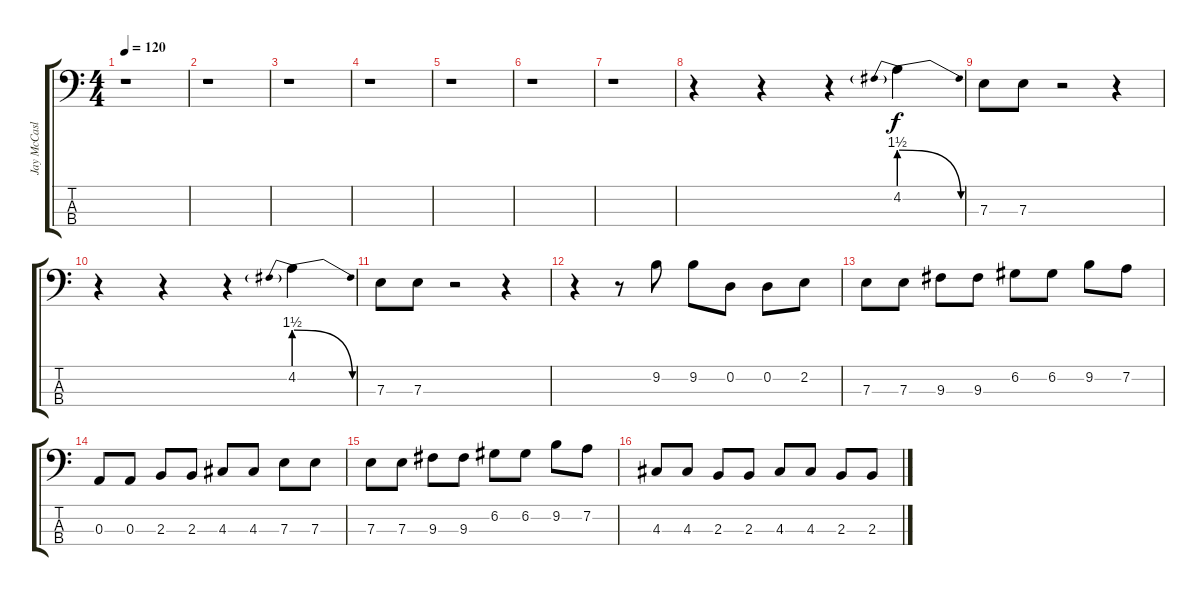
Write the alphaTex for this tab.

\track ("Jay McCaslin (CONE)" "Jay McCasl") {instrument slapbass2}
\staff {score tabs}
\tuning (G2 D2 A1 E1) {hide}
\ts (4 4)
\tempo 120
\clef f4
\ks c
r.1{dy f instrument slapbass2} |
r.1 |
r.1 |
r.1 |
r.1 |
r.1 |
r.1 |
r.4 r.4 r.4 4.2{be (prebendrelease 0 6 60 0)}.4 |
7.3.8 7.3.8 r.2 r.4 |
r.4 r.4 r.4 4.2{be (prebendrelease 0 6 60 0)}.4 |
7.3.8 7.3.8 r.2 r.4 |
r.4 r.8 9.2.8 9.2.8 0.2.8 0.2.8 2.2.8 |
7.3.8 7.3.8 9.3.8 9.3.8 6.2.8 6.2.8 9.2.8 7.2.8 |
0.3.8 0.3.8 2.3.8 2.3.8 4.3.8 4.3.8 7.3.8 7.3.8 |
7.3.8 7.3.8 9.3.8 9.3.8 6.2.8 6.2.8 9.2.8 7.2.8 |
4.3.8 4.3.8 2.3.8 2.3.8 4.3.8 4.3.8 2.3.8 2.3.8
